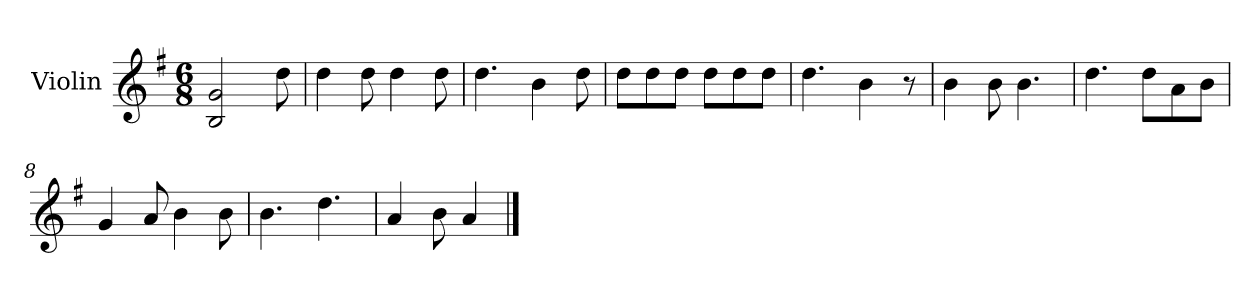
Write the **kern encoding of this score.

**kern
*part1
*staff1
*I"Violin
*I'Vln.
*clefG2
*k[f#]
*M6/8
=1
2B/ 2g/
8dd\
=2
4dd\
8dd\
4dd\
8dd\
=3
4.dd\
4b\
8dd\
=4
8dd\L
8dd\
8dd\J
8dd\L
8dd\
8dd\J
=5
4.dd\
4b\
8r
=6
4b\
8b\
4.b\
=7
4.dd\
8dd\L
8a\
8b\J
!!LO:LB:g=z
=8
4g/
8a/
4b\
8b\
=9
4.b\
4.dd\
=10
4a/
8b\
4a/
==
*-
